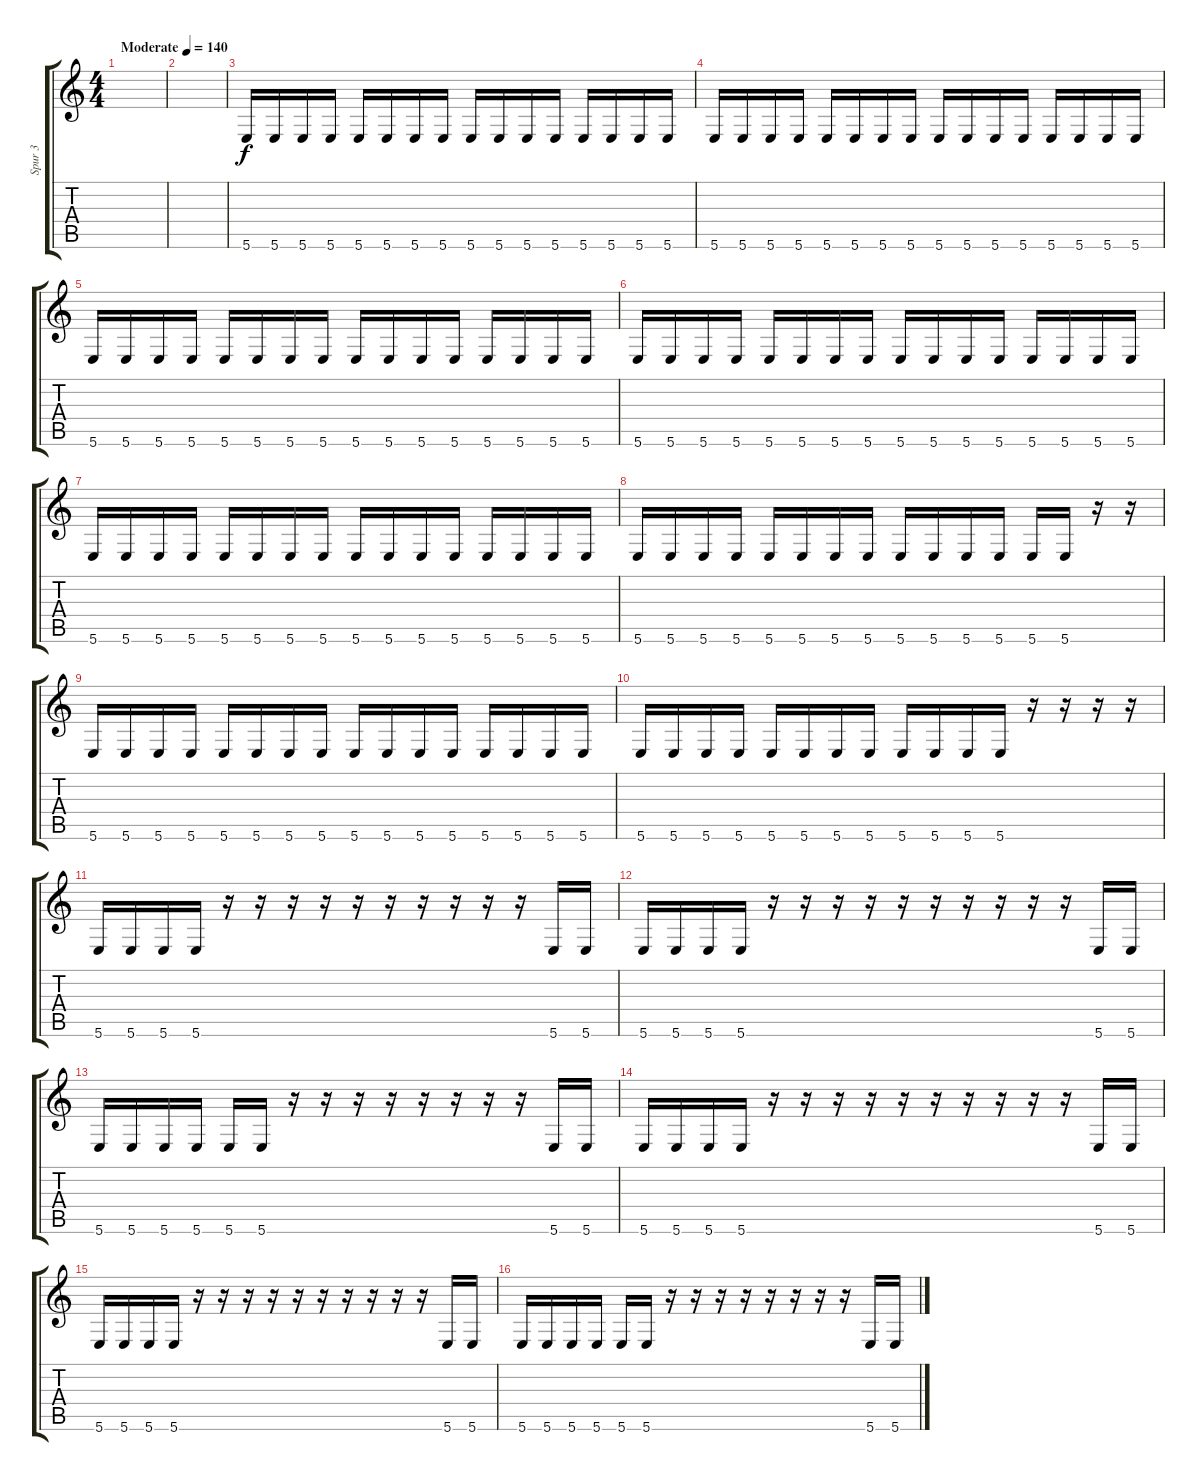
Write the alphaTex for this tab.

\track ("Spur 3" "Spur 3") {instrument distortionguitar}
\staff {score tabs}
\tuning (E4 B3 G3 B2 Gb2 B1) {hide}
\ts (4 4)
\tempo (140 "Moderate")
\clef g2
\ks c
|
|
5.6.16 5.6.16 5.6.16 5.6.16 5.6.16 5.6.16 5.6.16 5.6.16 5.6.16 5.6.16 5.6.16 5.6.16 5.6.16 5.6.16 5.6.16 5.6.16 |
5.6.16 5.6.16 5.6.16 5.6.16 5.6.16 5.6.16 5.6.16 5.6.16 5.6.16 5.6.16 5.6.16 5.6.16 5.6.16 5.6.16 5.6.16 5.6.16 |
5.6.16 5.6.16 5.6.16 5.6.16 5.6.16 5.6.16 5.6.16 5.6.16 5.6.16 5.6.16 5.6.16 5.6.16 5.6.16 5.6.16 5.6.16 5.6.16 |
5.6.16 5.6.16 5.6.16 5.6.16 5.6.16 5.6.16 5.6.16 5.6.16 5.6.16 5.6.16 5.6.16 5.6.16 5.6.16 5.6.16 5.6.16 5.6.16 |
5.6.16 5.6.16 5.6.16 5.6.16 5.6.16 5.6.16 5.6.16 5.6.16 5.6.16 5.6.16 5.6.16 5.6.16 5.6.16 5.6.16 5.6.16 5.6.16 |
5.6.16 5.6.16 5.6.16 5.6.16 5.6.16 5.6.16 5.6.16 5.6.16 5.6.16 5.6.16 5.6.16 5.6.16 5.6.16 5.6.16 r.16 r.16 |
5.6.16 5.6.16 5.6.16 5.6.16 5.6.16 5.6.16 5.6.16 5.6.16 5.6.16 5.6.16 5.6.16 5.6.16 5.6.16 5.6.16 5.6.16 5.6.16 |
5.6.16 5.6.16 5.6.16 5.6.16 5.6.16 5.6.16 5.6.16 5.6.16 5.6.16 5.6.16 5.6.16 5.6.16 r.16 r.16 r.16 r.16 |
5.6.16 5.6.16 5.6.16 5.6.16 r.16 r.16 r.16 r.16 r.16 r.16 r.16 r.16 r.16 r.16 5.6.16 5.6.16 |
5.6.16 5.6.16 5.6.16 5.6.16 r.16 r.16 r.16 r.16 r.16 r.16 r.16 r.16 r.16 r.16 5.6.16 5.6.16 |
5.6.16 5.6.16 5.6.16 5.6.16 5.6.16 5.6.16 r.16 r.16 r.16 r.16 r.16 r.16 r.16 r.16 5.6.16 5.6.16 |
5.6.16 5.6.16 5.6.16 5.6.16 r.16 r.16 r.16 r.16 r.16 r.16 r.16 r.16 r.16 r.16 5.6.16 5.6.16 |
5.6.16 5.6.16 5.6.16 5.6.16 r.16 r.16 r.16 r.16 r.16 r.16 r.16 r.16 r.16 r.16 5.6.16 5.6.16 |
5.6.16 5.6.16 5.6.16 5.6.16 5.6.16 5.6.16 r.16 r.16 r.16 r.16 r.16 r.16 r.16 r.16 5.6.16 5.6.16
